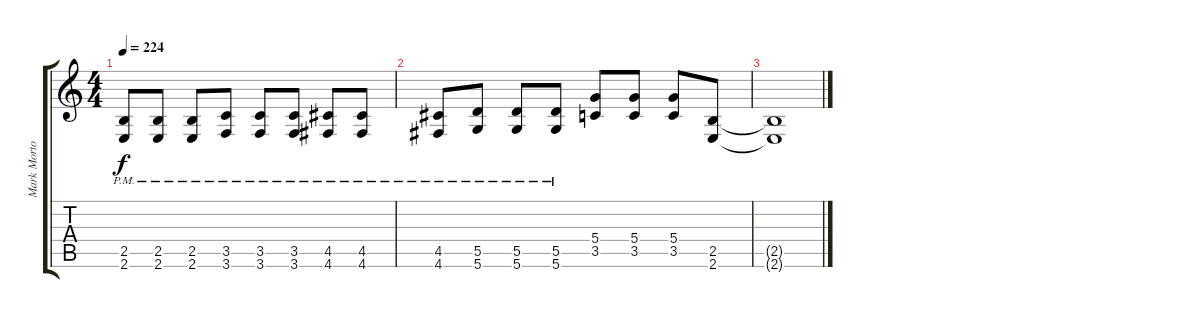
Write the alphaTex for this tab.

\track ("Mark Morton - Lead Guitar" "Mark Morto") {instrument distortionguitar}
\staff {score tabs}
\tuning (E4 B3 G3 D3 A2 D2) {hide}
\ts (4 4)
\tempo 224
\clef g2
\ks c
(2.5{pm} 2.6{pm}).8{dy f} (2.5{pm} 2.6{pm}).8 (2.5{pm} 2.6{pm}).8 (3.5{pm} 3.6{pm}).8 (3.5{pm} 3.6{pm}).8 (3.5{pm} 3.6{pm}).8 (4.5{pm} 4.6{pm}).8 (4.5{pm} 4.6{pm}).8 |
(4.5{pm} 4.6{pm}).8 (5.5{pm} 5.6{pm}).8 (5.5{pm} 5.6{pm}).8 (5.5{pm} 5.6{pm}).8 (5.4 3.5).8 (5.4 3.5).8 (5.4 3.5).8 (2.5 2.6).8 |
(2.5{t} 2.6{t}).1
